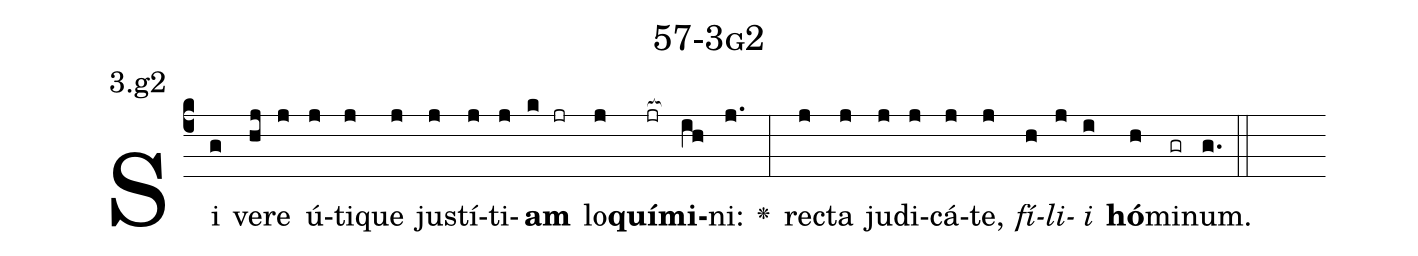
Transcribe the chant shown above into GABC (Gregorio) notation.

name: 57-3g2;
annotation: 3.g2;
%%
(c4)Si(g) ve(hj)re(j) ú(j)ti(j)que(j) jus(j)tí(j)ti(j)<b>am</b>(k jr) lo(j)<b>quí</b>(jr[ocb:1{])<b>mi</b>(ih[ocb:0}])ni:(j.) <v>\greheightstar</v>(:) rec(j)ta(j) ju(j)di(j)cá(j)te,(j) <i>fí</i>(h)<i>li</i>(j)<i>i</i>(i) <b>hó</b>(h)mi(gr)num.(g.) (::)


%E(j) u(h) o(j) u(i) a(h) e.(g.) (::)
